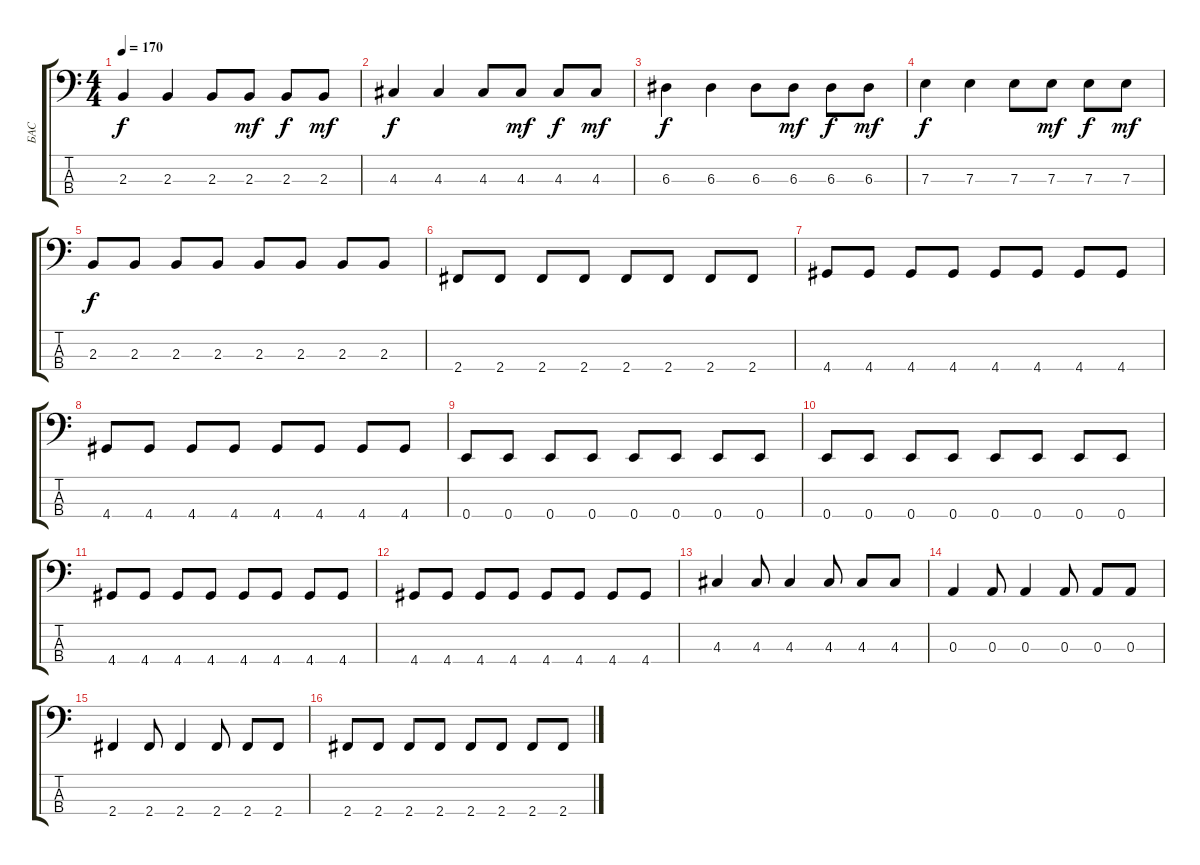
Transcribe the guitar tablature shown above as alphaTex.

\track ("БАС" "БАС") {instrument electricbassfinger}
\staff {score tabs}
\tuning (G2 D2 A1 E1) {hide}
\ts (4 4)
\tempo 170
\clef f4
\ks c
2.3.4{dy f} 2.3.4 2.3.8 2.3.8{dy mf} 2.3.8{dy f} 2.3.8{dy mf} |
4.3.4{dy f} 4.3.4 4.3.8 4.3.8{dy mf} 4.3.8{dy f} 4.3.8{dy mf} |
6.3.4{dy f} 6.3.4 6.3.8 6.3.8{dy mf} 6.3.8{dy f} 6.3.8{dy mf} |
7.3.4{dy f} 7.3.4 7.3.8 7.3.8{dy mf} 7.3.8{dy f} 7.3.8{dy mf} |
2.3.8{dy f} 2.3.8 2.3.8 2.3.8 2.3.8 2.3.8 2.3.8 2.3.8 |
2.4.8 2.4.8 2.4.8 2.4.8 2.4.8 2.4.8 2.4.8 2.4.8 |
4.4.8 4.4.8 4.4.8 4.4.8 4.4.8 4.4.8 4.4.8 4.4.8 |
4.4.8 4.4.8 4.4.8 4.4.8 4.4.8 4.4.8 4.4.8 4.4.8 |
0.4.8 0.4.8 0.4.8 0.4.8 0.4.8 0.4.8 0.4.8 0.4.8 |
0.4.8 0.4.8 0.4.8 0.4.8 0.4.8 0.4.8 0.4.8 0.4.8 |
4.4.8 4.4.8 4.4.8 4.4.8 4.4.8 4.4.8 4.4.8 4.4.8 |
4.4.8 4.4.8 4.4.8 4.4.8 4.4.8 4.4.8 4.4.8 4.4.8 |
4.3.4 4.3.8 4.3.4 4.3.8 4.3.8 4.3.8 |
0.3.4 0.3.8 0.3.4 0.3.8 0.3.8 0.3.8 |
2.4.4 2.4.8 2.4.4 2.4.8 2.4.8 2.4.8 |
2.4.8 2.4.8 2.4.8 2.4.8 2.4.8 2.4.8 2.4.8 2.4.8
